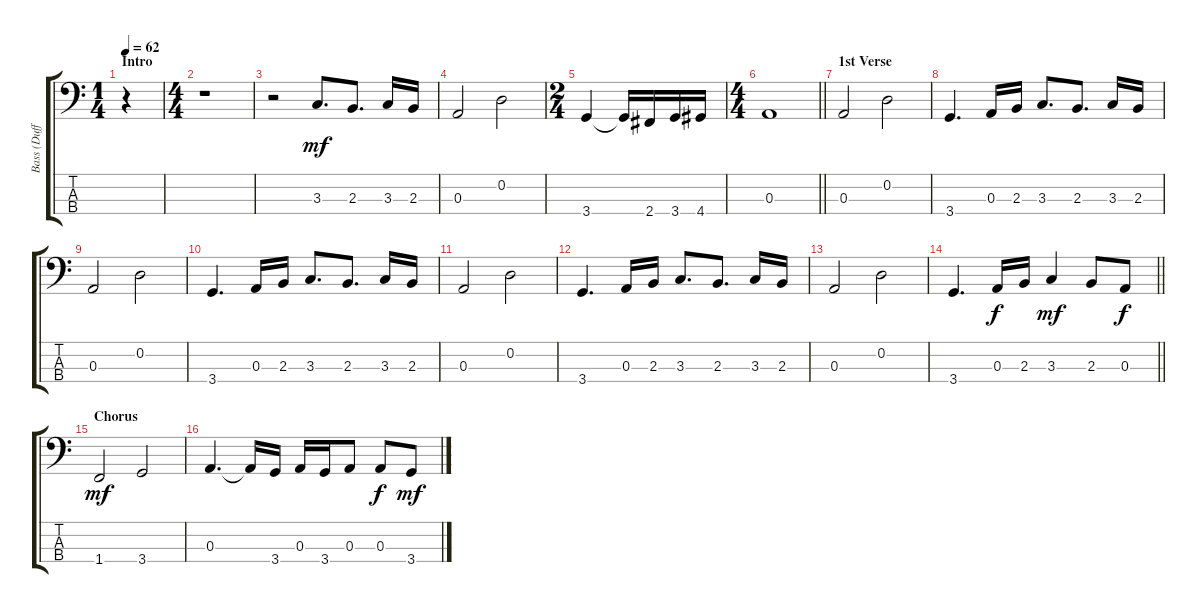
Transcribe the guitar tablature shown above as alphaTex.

\track ("Bass (Duff)" "Bass (Duff") {instrument electricbasspick}
\staff {score tabs}
\tuning (G2 D2 A1 E1) {hide}
\ts (1 4)
\section ("" "Intro")
\tempo 62
\clef f4
\ks c
r.4{dy mf instrument electricbasspick} |
\ts (4 4)
r.1 |
r.2 3.3.8{d} 2.3.8{d} 3.3.16 2.3.16 |
0.3.2 0.2.2 |
\ts (2 4)
3.4.4 3.4{t}.16 2.4.16 3.4.16 4.4.16 |
\ts (4 4)
\barLineRight lightlight
0.3.1 |
\section ("" "1st Verse")
0.3.2 0.2.2 |
3.4.4{d} 0.3.16 2.3.16 3.3.8{d} 2.3.8{d} 3.3.16 2.3.16 |
0.3.2 0.2.2 |
3.4.4{d} 0.3.16 2.3.16 3.3.8{d} 2.3.8{d} 3.3.16 2.3.16 |
0.3.2 0.2.2 |
3.4.4{d} 0.3.16 2.3.16 3.3.8{d} 2.3.8{d} 3.3.16 2.3.16 |
0.3.2 0.2.2 |
\barLineRight lightlight
3.4.4{d} 0.3.16{dy f} 2.3.16 3.3.4{dy mf} 2.3.8 0.3.8{dy f} |
\section ("" "Chorus")
1.4.2{dy mf} 3.4.2 |
0.3.4{d} 0.3{t}.16 3.4.16 0.3.16 3.4.16 0.3.8 0.3.8{dy f} 3.4.8{dy mf}
